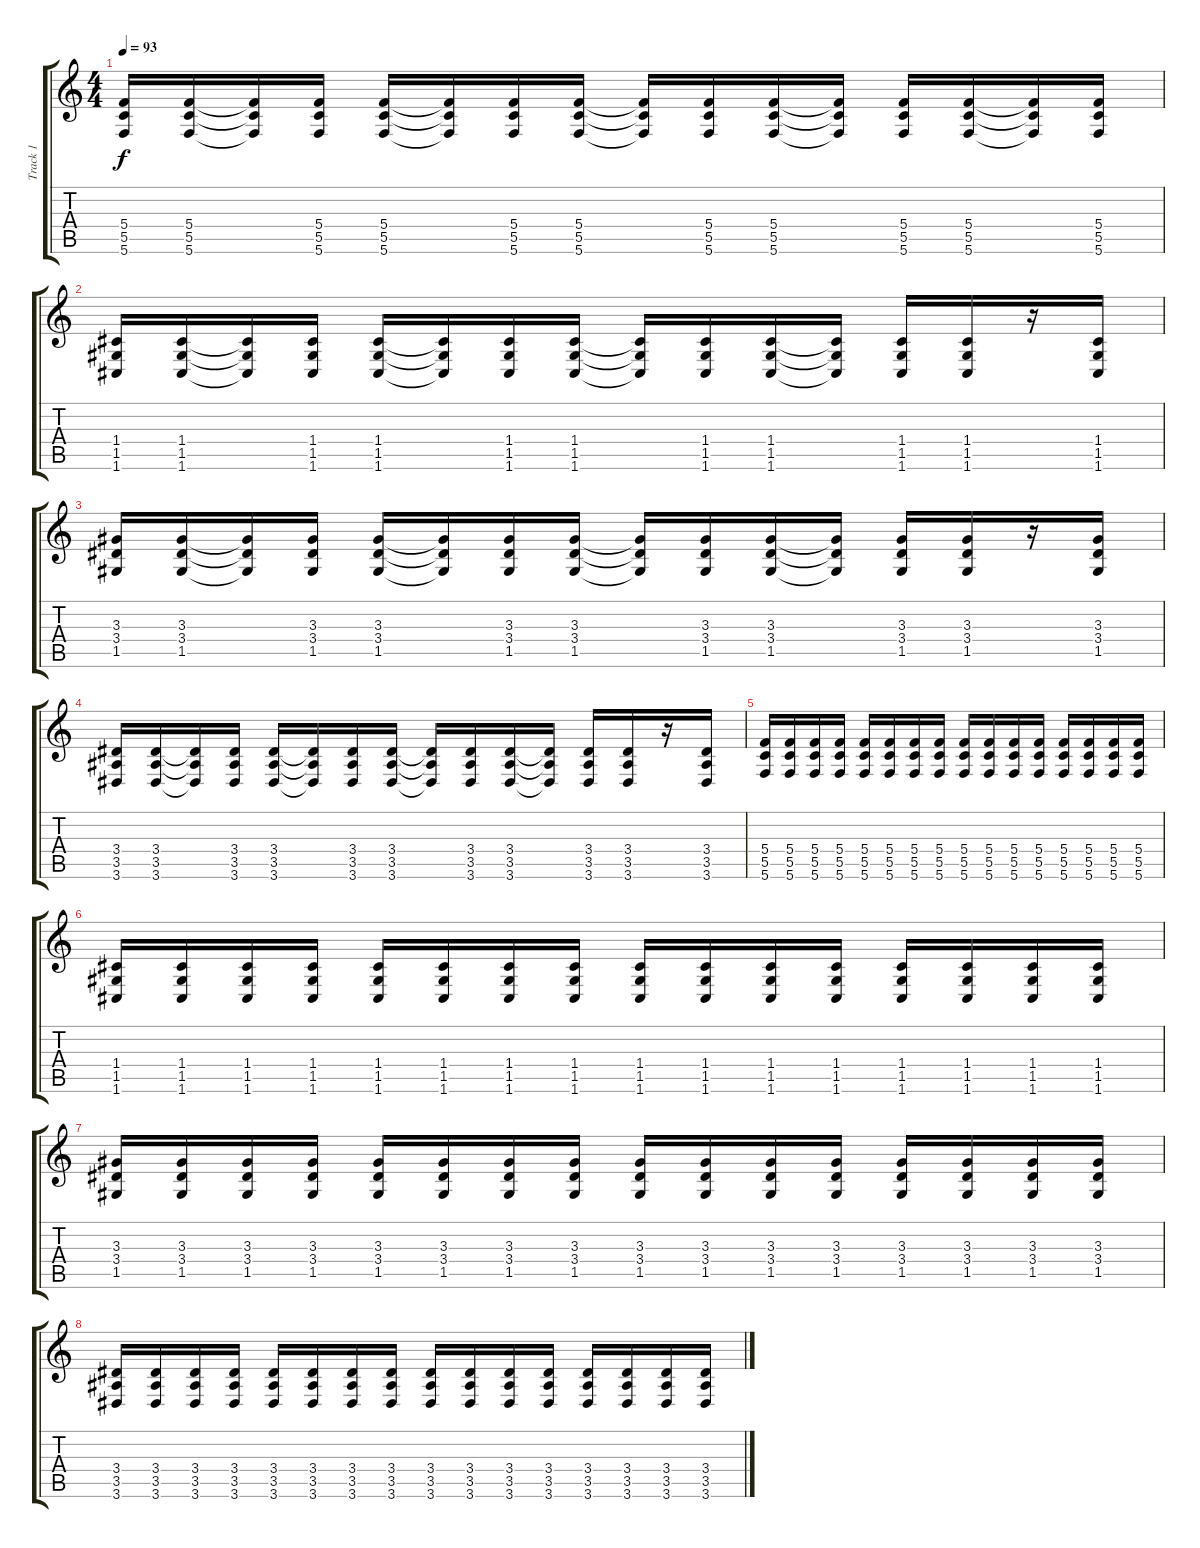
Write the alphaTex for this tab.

\track ("Track 1" "Track 1") {instrument overdrivenguitar}
\staff {score tabs}
\tuning (D4 A3 F3 C3 G2 C2) {hide}
\ts (4 4)
\tempo 93
\clef g2
\ks c
(5.4 5.5 5.6).16{dy f} (5.4 5.5 5.6).16 (5.4{t} 5.5{t} 5.6{t}).16 (5.4 5.5 5.6).16 (5.4 5.5 5.6).16 (5.4{t} 5.5{t} 5.6{t}).16 (5.4 5.5 5.6).16 (5.4 5.5 5.6).16 (5.4{t} 5.5{t} 5.6{t}).16 (5.4 5.5 5.6).16 (5.4 5.5 5.6).16 (5.4{t} 5.5{t} 5.6{t}).16 (5.4 5.5 5.6).16 (5.4 5.5 5.6).16 (5.4{t} 5.5{t} 5.6{t}).16 (5.4 5.5 5.6).16 |
(1.4 1.5 1.6).16 (1.4 1.5 1.6).16 (1.4{t} 1.5{t} 1.6{t}).16 (1.4 1.5 1.6).16 (1.4 1.5 1.6).16 (1.4{t} 1.5{t} 1.6{t}).16 (1.4 1.5 1.6).16 (1.4 1.5 1.6).16 (1.4{t} 1.5{t} 1.6{t}).16 (1.4 1.5 1.6).16 (1.4 1.5 1.6).16 (1.4{t} 1.5{t} 1.6{t}).16 (1.4 1.5 1.6).16 (1.4 1.5 1.6).16 r.16 (1.4 1.5 1.6).16 |
(3.3 3.4 1.5).16 (3.3 3.4 1.5).16 (3.3{t} 3.4{t} 1.5{t}).16 (3.3 3.4 1.5).16 (3.3 3.4 1.5).16 (3.3{t} 3.4{t} 1.5{t}).16 (3.3 3.4 1.5).16 (3.3 3.4 1.5).16 (3.3{t} 3.4{t} 1.5{t}).16 (3.3 3.4 1.5).16 (3.3 3.4 1.5).16 (3.3{t} 3.4{t} 1.5{t}).16 (3.3 3.4 1.5).16 (3.3 3.4 1.5).16 r.16 (3.3 3.4 1.5).16 |
(3.4 3.5 3.6).16 (3.4 3.5 3.6).16 (3.4{t} 3.5{t} 3.6{t}).16 (3.4 3.5 3.6).16 (3.4 3.5 3.6).16 (3.4{t} 3.5{t} 3.6{t}).16 (3.4 3.5 3.6).16 (3.4 3.5 3.6).16 (3.4{t} 3.5{t} 3.6{t}).16 (3.4 3.5 3.6).16 (3.4 3.5 3.6).16 (3.4{t} 3.5{t} 3.6{t}).16 (3.4 3.5 3.6).16 (3.4 3.5 3.6).16 r.16 (3.4 3.5 3.6).16 |
(5.4 5.5 5.6).16 (5.4 5.5 5.6).16 (5.4 5.5 5.6).16 (5.4 5.5 5.6).16 (5.4 5.5 5.6).16 (5.4 5.5 5.6).16 (5.4 5.5 5.6).16 (5.4 5.5 5.6).16 (5.4 5.5 5.6).16 (5.4 5.5 5.6).16 (5.4 5.5 5.6).16 (5.4 5.5 5.6).16 (5.4 5.5 5.6).16 (5.4 5.5 5.6).16 (5.4 5.5 5.6).16 (5.4 5.5 5.6).16 |
(1.4 1.5 1.6).16 (1.4 1.5 1.6).16 (1.4 1.5 1.6).16 (1.4 1.5 1.6).16 (1.4 1.5 1.6).16 (1.4 1.5 1.6).16 (1.4 1.5 1.6).16 (1.4 1.5 1.6).16 (1.4 1.5 1.6).16 (1.4 1.5 1.6).16 (1.4 1.5 1.6).16 (1.4 1.5 1.6).16 (1.4 1.5 1.6).16 (1.4 1.5 1.6).16 (1.4 1.5 1.6).16 (1.4 1.5 1.6).16 |
(3.3 3.4 1.5).16 (3.3 3.4 1.5).16 (3.3 3.4 1.5).16 (3.3 3.4 1.5).16 (3.3 3.4 1.5).16 (3.3 3.4 1.5).16 (3.3 3.4 1.5).16 (3.3 3.4 1.5).16 (3.3 3.4 1.5).16 (3.3 3.4 1.5).16 (3.3 3.4 1.5).16 (3.3 3.4 1.5).16 (3.3 3.4 1.5).16 (3.3 3.4 1.5).16 (3.3 3.4 1.5).16 (3.3 3.4 1.5).16 |
(3.4 3.5 3.6).16 (3.4 3.5 3.6).16 (3.4 3.5 3.6).16 (3.4 3.5 3.6).16 (3.4 3.5 3.6).16 (3.4 3.5 3.6).16 (3.4 3.5 3.6).16 (3.4 3.5 3.6).16 (3.4 3.5 3.6).16 (3.4 3.5 3.6).16 (3.4 3.5 3.6).16 (3.4 3.5 3.6).16 (3.4 3.5 3.6).16 (3.4 3.5 3.6).16 (3.4 3.5 3.6).16 (3.4 3.5 3.6).16
